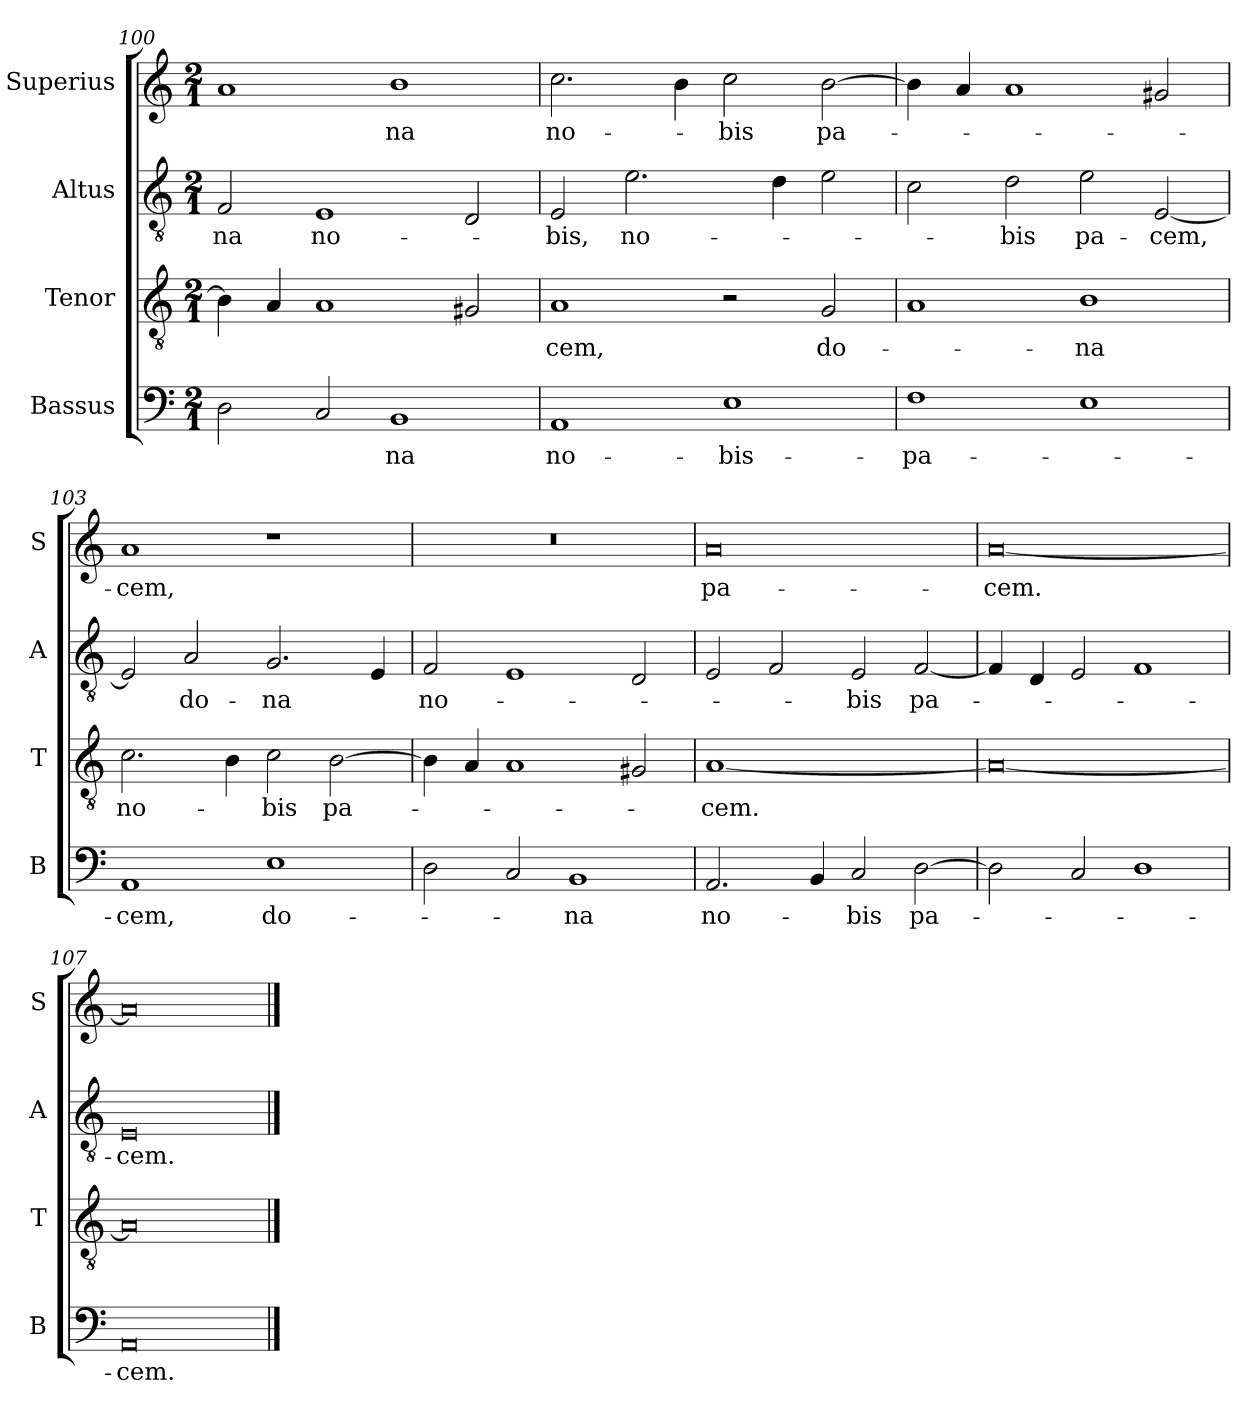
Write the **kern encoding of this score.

**kern	**text	**kern	**text	**kern	**text	**kern	**text
*part4	*part4	*part3	*part3	*part2	*part2	*part1	*part1
*staff4	*staff4	*staff3	*staff3	*staff2	*staff2	*staff1	*staff1
*I"Bassus	*	*I"Tenor	*	*I"Altus	*	*I"Superius	*
*I'B	*	*I'T	*	*I'A	*	*I'S	*
*clefF4	*	*clefGv2	*	*clefGv2	*	*clefG2	*
*k[]	*	*k[]	*	*k[]	*	*k[]	*
*M2/1	*	*M2/1	*	*M2/1	*	*M2/1	*
=100	=100	=100	=100	=100	=100	=100	=100
2D\	.	4B\]	.	2F/	-na	1a	.
.	.	4A/	.	.	.	.	.
2C/	.	1A	.	1E	no-	.	.
1BB	-na	.	.	.	.	1b	-na
.	.	2G#X/	.	2D/	.	.	.
=101	=101	=101	=101	=101	=101	=101	=101
1AA	no-	1A	-cem,	2E/	-bis,	2.cc\	no-
.	.	.	.	2.e\	no-	.	.
.	.	.	.	.	.	4b\	.
1E	-bis-	2r	.	.	.	2cc\	-bis
.	.	.	.	4d\	.	.	.
.	.	2G/	do-	2e\	.	[2b\	pa-
=102	=102	=102	=102	=102	=102	=102	=102
1F	-pa-	1A	.	2c\	.	4b\]	.
.	.	.	.	.	.	4a/	.
.	.	.	.	2d\	-bis	1a	.
1E	.	1B	-na	2e\	pa-	.	.
.	.	.	.	[2E/	-cem,	2g#X/	.
=103	=103	=103	=103	=103	=103	=103	=103
1AA	-cem,	2.c\	no-	2E/]	.	1a	-cem,
.	.	.	.	2A/	do-	.	.
.	.	4B\	.	.	.	.	.
1E	do-	2c\	-bis	2.G/	-na	1r	.
.	.	[2B\	pa-	.	.	.	.
.	.	.	.	4E/	.	.	.
=104	=104	=104	=104	=104	=104	=104	=104
2D\	.	4B\]	.	2F/	no-	0r	.
.	.	4A/	.	.	.	.	.
2C/	.	1A	.	1E	.	.	.
1BB	-na	.	.	.	.	.	.
.	.	2G#X/	.	2D/	.	.	.
=105	=105	=105	=105	=105	=105	=105	=105
!	!	!LO:N:vis=1	!	!	!	!	!
2.AA/	no-	[0A	-cem.	2E/	.	0a	pa-
.	.	.	.	2F/	.	.	.
4BB/	.	.	.	.	.	.	.
2C/	-bis	.	.	2E/	-bis	.	.
[2D\	pa-	.	.	[2F/	pa-	.	.
=106	=106	=106	=106	=106	=106	=106	=106
2D\]	.	0A_	.	4F/]	.	[0a	-cem.
.	.	.	.	4D/	.	.	.
2C/	.	.	.	2E/	.	.	.
1D	.	.	.	1F	.	.	.
=107	=107	=107	=107	=107	=107	=107	=107
0AA	-cem.	0A]	.	0E	-cem.	0a]	.
==	==	==	==	==	==	==	==
*-	*-	*-	*-	*-	*-	*-	*-
